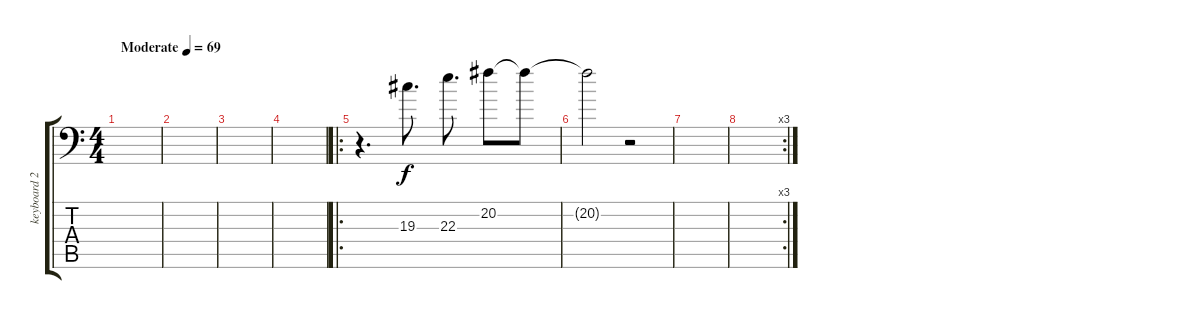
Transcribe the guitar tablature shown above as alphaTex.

\track ("keyboard 2" "keyboard 2") {instrument stringensemble2}
\staff {score tabs}
\tuning (Eb4 Bb3 Gb3 Db3 A1 E1) {hide}
\ts (4 4)
\tempo (69 "Moderate")
\clef f4
\ks c
|
|
|
|
\ro
r.4{d} 19.3.8{d} 22.3.8{d} 20.2.8 20.2{t}.8 |
20.2{t}.2 r.2 |
|
\rc 3
